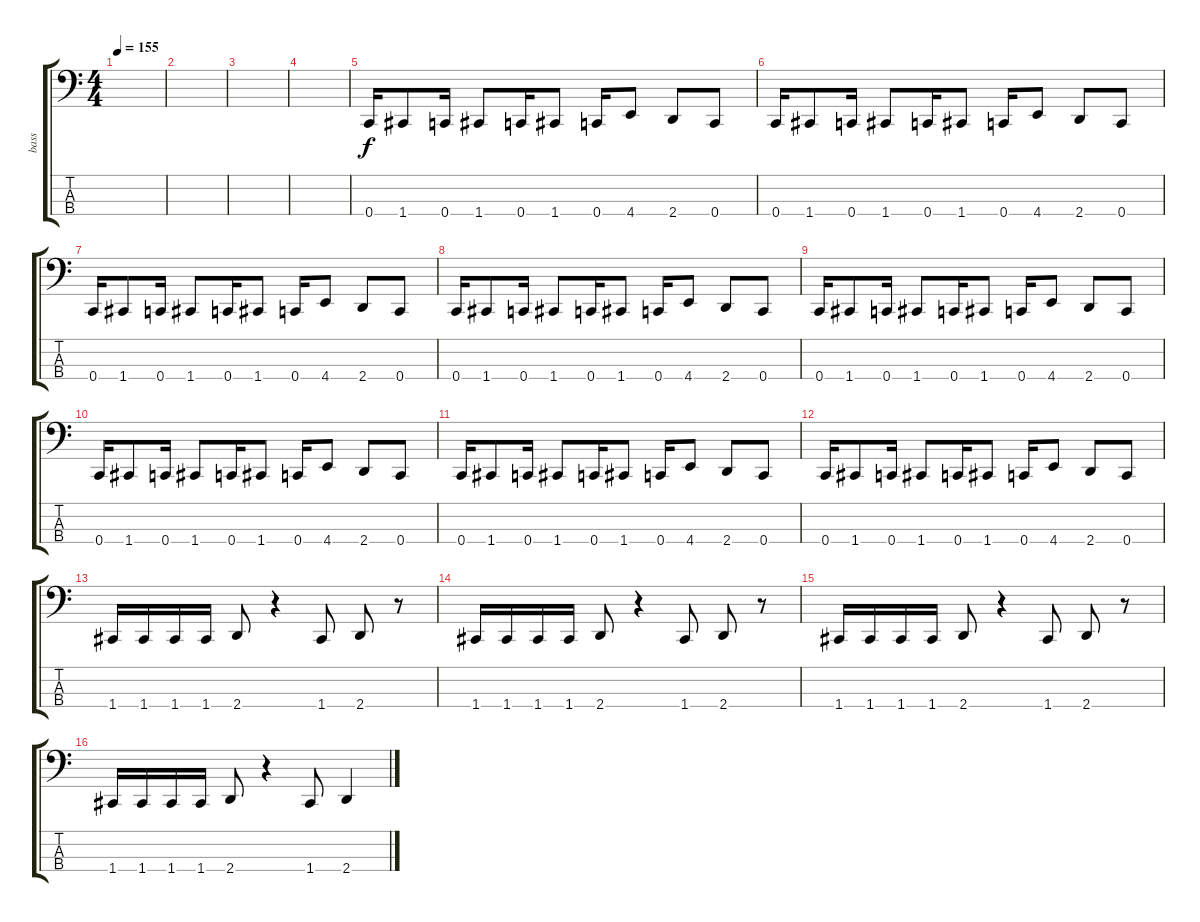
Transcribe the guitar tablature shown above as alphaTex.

\track ("bass" "bass") {instrument electricbassfinger}
\staff {score tabs}
\tuning (F2 C2 G1 C1) {hide}
\ts (4 4)
\tempo 155
\clef f4
\ks c
|
|
|
|
0.4.16 1.4.8 0.4.16 1.4.8 0.4.16 1.4.8 0.4.16 4.4.8 2.4.8 0.4.8 |
0.4.16 1.4.8 0.4.16 1.4.8 0.4.16 1.4.8 0.4.16 4.4.8 2.4.8 0.4.8 |
0.4.16 1.4.8 0.4.16 1.4.8 0.4.16 1.4.8 0.4.16 4.4.8 2.4.8 0.4.8 |
0.4.16 1.4.8 0.4.16 1.4.8 0.4.16 1.4.8 0.4.16 4.4.8 2.4.8 0.4.8 |
0.4.16 1.4.8 0.4.16 1.4.8 0.4.16 1.4.8 0.4.16 4.4.8 2.4.8 0.4.8 |
0.4.16 1.4.8 0.4.16 1.4.8 0.4.16 1.4.8 0.4.16 4.4.8 2.4.8 0.4.8 |
0.4.16 1.4.8 0.4.16 1.4.8 0.4.16 1.4.8 0.4.16 4.4.8 2.4.8 0.4.8 |
0.4.16 1.4.8 0.4.16 1.4.8 0.4.16 1.4.8 0.4.16 4.4.8 2.4.8 0.4.8 |
1.4.16 1.4.16 1.4.16 1.4.16 2.4.8 r.4 1.4.8 2.4.8 r.8 |
1.4.16 1.4.16 1.4.16 1.4.16 2.4.8 r.4 1.4.8 2.4.8 r.8 |
1.4.16 1.4.16 1.4.16 1.4.16 2.4.8 r.4 1.4.8 2.4.8 r.8 |
1.4.16 1.4.16 1.4.16 1.4.16 2.4.8 r.4 1.4.8 2.4.4
